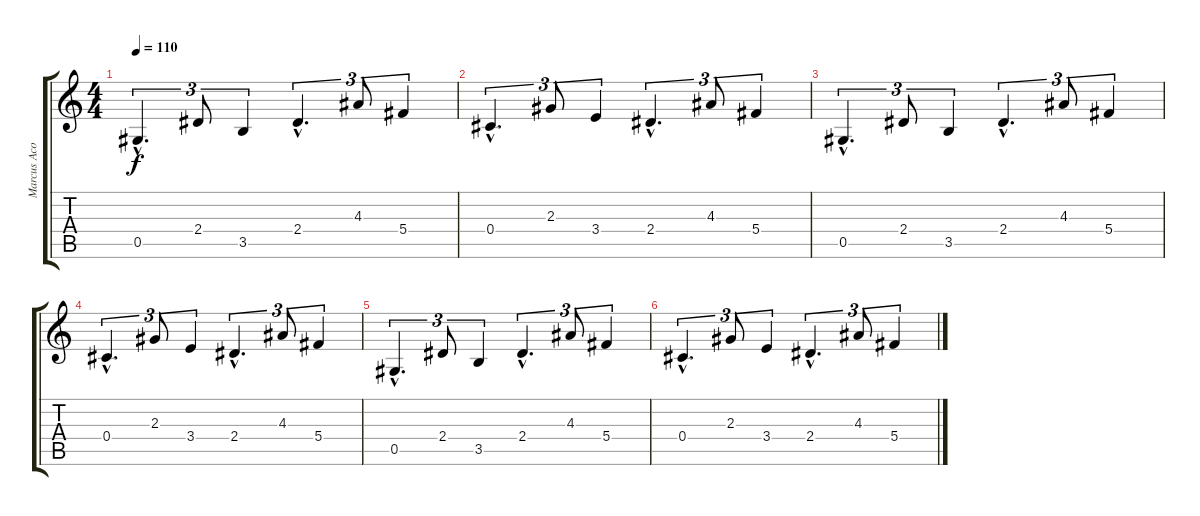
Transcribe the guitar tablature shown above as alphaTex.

\track ("Marcus Acoustic" "Marcus Aco") {instrument acousticguitarsteel}
\staff {score tabs}
\tuning (Eb4 Bb3 Gb3 Db3 Ab2 Eb2) {hide}
\ts (4 4)
\tempo 110
\clef g2
\ks c
0.5{hac}.4{d tu (3 2) dy f} 2.4.8{tu (3 2)} 3.5.4{tu (3 2)} 2.4{hac}.4{d tu (3 2)} 4.3.8{tu (3 2)} 5.4.4{tu (3 2)} |
0.4{hac}.4{d tu (3 2)} 2.3.8{tu (3 2)} 3.4.4{tu (3 2)} 2.4{hac}.4{d tu (3 2)} 4.3.8{tu (3 2)} 5.4.4{tu (3 2)} |
0.5{hac}.4{d tu (3 2) volume 7} 2.4.8{tu (3 2)} 3.5.4{tu (3 2)} 2.4{hac}.4{d tu (3 2)} 4.3.8{tu (3 2)} 5.4.4{tu (3 2)} |
0.4{hac}.4{d tu (3 2)} 2.3.8{tu (3 2)} 3.4.4{tu (3 2)} 2.4{hac}.4{d tu (3 2)} 4.3.8{tu (3 2)} 5.4.4{tu (3 2)} |
0.5{hac}.4{d tu (3 2) volume 0} 2.4.8{tu (3 2)} 3.5.4{tu (3 2)} 2.4{hac}.4{d tu (3 2)} 4.3.8{tu (3 2)} 5.4.4{tu (3 2)} |
0.4{hac}.4{d tu (3 2)} 2.3.8{tu (3 2)} 3.4.4{tu (3 2)} 2.4{hac}.4{d tu (3 2)} 4.3.8{tu (3 2)} 5.4.4{tu (3 2)}
